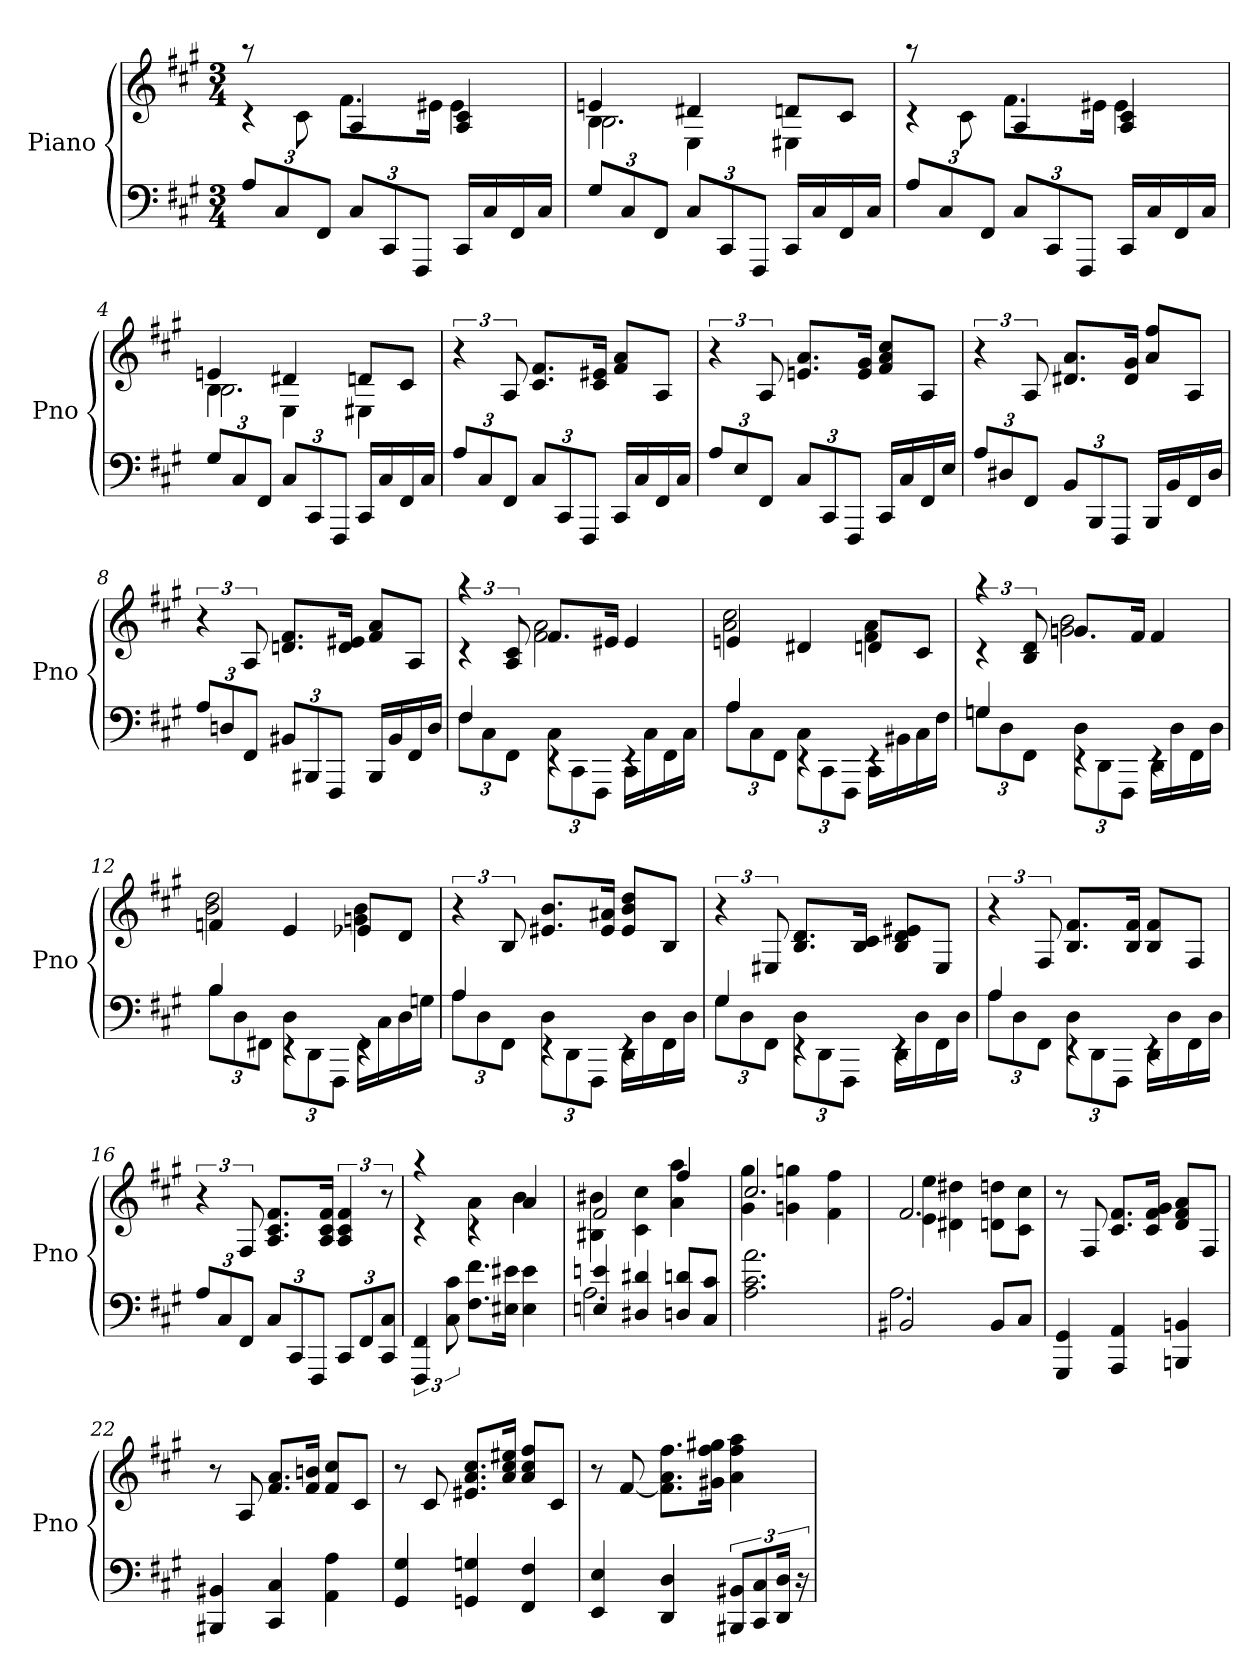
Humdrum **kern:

**kern	**kern
*part1	*part1
*staff2	*staff1
*I"Piano	*
*I'Pno	*
*clefF4	*clefG2
*k[f#c#g#]	*k[f#c#g#]
*f#:	*f#:
*M3/4	*M3/4
=1	=1
*	*^
12AL	4rc	8raa
12C#	.	.
.	.	8c#
12FF#J	.	.
12C#L	4A	8.f#L
12CC#	.	.
12FFF#J	.	.
.	.	16e#XJk
16CC#LL	4A 4c#	4e#
16C#	.	.
16FF#	.	.
16C#JJ	.	.
=2	=2	=2
*	*	*^
12G#L	4B\	2.B	4en
12C#	.	.	.
12FF#J	.	.	.
12C#L	4E\	.	4d#X
12CC#	.	.	.
12FFF#J	.	.	.
16CC#LL	4E#X\	.	8dnL
16C#	.	.	.
16FF#	.	.	8c#J
16C#JJ	.	.	.
*	*	*v	*v
=3	=3	=3
12AL	4rc	8raa
12C#	.	.
.	.	8c#
12FF#J	.	.
12C#L	4A	8.f#L
12CC#	.	.
12FFF#J	.	.
.	.	16e#XJk
16CC#LL	4A 4c#	4e#
16C#	.	.
16FF#	.	.
16C#JJ	.	.
=4	=4	=4
*	*	*^
12G#L	4B\	2.B	4en
12C#	.	.	.
12FF#J	.	.	.
12C#L	4E\	.	4d#X
12CC#	.	.	.
12FFF#J	.	.	.
16CC#LL	4E#X\	.	8dnL
16C#	.	.	.
16FF#	.	.	8c#J
16C#JJ	.	.	.
*	*v	*v	*v
=5	=5
12AL	6r
12C#	.
12FF#J	12A
12C#L	8.c# 8.f#L
12CC#	.
12FFF#J	.
.	16c# 16e#XJk
16CC#LL	8f# 8aL
16C#	.
16FF#	8AJ
16C#JJ	.
=6	=6
12AL	6r
12E	.
12FF#J	12A
12C#L	8.en 8.aL
12CC#	.
12FFF#J	.
.	16e 16g#Jk
16CC#LL	8f# 8a 8cc#L
16C#	.
16FF#	8AJ
16EJJ	.
=7	=7
12AL	6r
12D#X	.
12FF#J	12A
12BBL	8.d#X 8.aL
12BBB	.
12FFF#J	.
.	16d# 16g#Jk
16BBBLL	8a 8ff#L
16BB	.
16FF#	8AJ
16D#JJ	.
=8	=8
12AL	6r
12Dn	.
12FF#J	12A
12BB#XL	8.dn 8.f#L
12BBB#X	.
12FFF#J	.
.	16d 16e#XJk
16BBB#LL	8f# 8aL
16BB#	.
16FF#	8AJ
16DJJ	.
=9	=9
*^	*^
4F#	12F#L	6rc	4raa
.	12C#	.	.
.	12FF#J	12A 12c#	.
4rEE	12C#L	8.f#L	2f# 2a
.	12CC#	.	.
.	12FFF#J	.	.
.	.	16e#XJk	.
4rEE	16CC#LL	4e#	.
.	16C#	.	.
.	16FF#	.	.
.	16C#JJ	.	.
=10	=10	=10	=10
4A	12AL	4en	2a 2cc#
.	12C#	.	.
.	12FF#J	.	.
4rEE	12C#L	4d#X	.
.	12CC#	.	.
.	12FFF#J	.	.
4rEE	16CC#LL	8dnL	4f# 4a
.	16BB#X	.	.
.	16C#	8c#J	.
.	16F#JJ	.	.
=11	=11	=11	=11
4Gn	12GnL	6rc	4raa
.	12D	.	.
.	12FF#J	12B 12d	.
4rEE	12DL	8.gnL	2gn 2b
.	12DD	.	.
.	12FFF#J	.	.
.	.	16f#Jk	.
4rEE	16DDLL	4f#	.
.	16D	.	.
.	16FF#	.	.
.	16DJJ	.	.
=12	=12	=12	=12
4B	12BL	4fn	2b 2dd
.	12D	.	.
.	12FF#XJ	.	.
4rEE	12DL	4e	.
.	12DD	.	.
.	12FFF#J	.	.
4rEE	16FF#LL	8e-XL	4gn 4b
.	16C#	.	.
.	16D	8dJ	.
.	16GnJJ	.	.
*	*	*v	*v
=13	=13	=13
4A	12AL	6r
.	12D	.
.	12FF#J	12B
4rEE	12DL	8.e#X 8.bL
.	12DD	.
.	12FFF#J	.
.	.	16e# 16a#XJk
4rEE	16DDLL	8e# 8b 8ddL
.	16D	.
.	16FF#	8BJ
.	16DJJ	.
=14	=14	=14
4G#	12G#L	6r
.	12D	.
.	12FF#J	12E#X
4rEE	12DL	8.B 8.dL
.	12DD	.
.	12FFF#J	.
.	.	16B 16c#Jk
4rEE	16DDLL	8B 8d 8e#XL
.	16D	.
.	16FF#	8E#J
.	16DJJ	.
=15	=15	=15
4A	12AL	6r
.	12D	.
.	12FF#J	12F#
4rEE	12DL	8.B 8.f#L
.	12DD	.
.	12FFF#J	.
.	.	16B 16f#Jk
4rEE	16DDLL	8B 8f#L
.	16D	.
.	16FF#	8F#J
.	16DJJ	.
*v	*v	*
=16	=16
12AL	6r
12C#	.
12FF#J	12F#
12C#L	8.A 8.c# 8.f#L
12CC#	.
12FFF#J	.
.	16A 16c# 16f#Jk
12CC#L	6A 6c# 6f#
12FF#	.
12CC# 12C#J	12r
=17	=17
*	*^
6FFF# 6FF#	4rc	4raa
12C# 12c#	.	.
8.F# 8.f#L	4rc	4a
16E#X 16e#XJk	.	.
4E# 4e#	4a	4b
=18	=18	=18
*^	*	*
4En 4en	2.A	2f#	4B#X 4b#X
4D#X 4d#X	.	.	4c# 4cc#
8Dn 8dnL	.	4ff#	4a 4aa
8C# 8c#J	.	.	.
*v	*v	*	*
=19	=19	=19
2.A 2.c# 2.a	2.cc#	4g# 4gg#
.	.	4gn 4ggn
.	.	4f# 4ff#
=20	=20	=20
*^	*	*
2BB#X	2.A	2.f#	4e 4ee
.	.	.	4d#X 4dd#X
8BB#L	.	.	8dn 8ddnL
8C#J	.	.	8c# 8cc#J
*v	*v	*	*
*	*v	*v
=21	=21
4GGG# 4GG#	8r
.	8F#
4AAA 4AA	8.c# 8.f#L
.	16c# 16f# 16g#Jk
4BBBn 4BBn	8d 8f# 8aL
.	8F#J
=22	=22
4BBB#X 4BB#X	8r
.	8A
4CC# 4C#	8.f# 8.aL
.	16f# 16bnJk
4AA 4A	8f# 8cc#L
.	8c#J
=23	=23
4GG# 4G#	8r
.	8c#
4GGn 4Gn	8.e#X 8.a 8.cc#L
.	16a 16cc# 16ee#XJk
4FF# 4F#	8a 8cc# 8ff#L
.	8c#J
=24	=24
4EE 4E	8r
.	[8f#
4DD 4D	8.f#] 8.a 8.ff#L
.	16g#X 16ff# 16gg#XJk
12BBB#X 12BB#XL	4a 4ff# 4aa
12CC# 12C#	.
24DD 24DJk	.
24r	.
=	=
*-	*-
